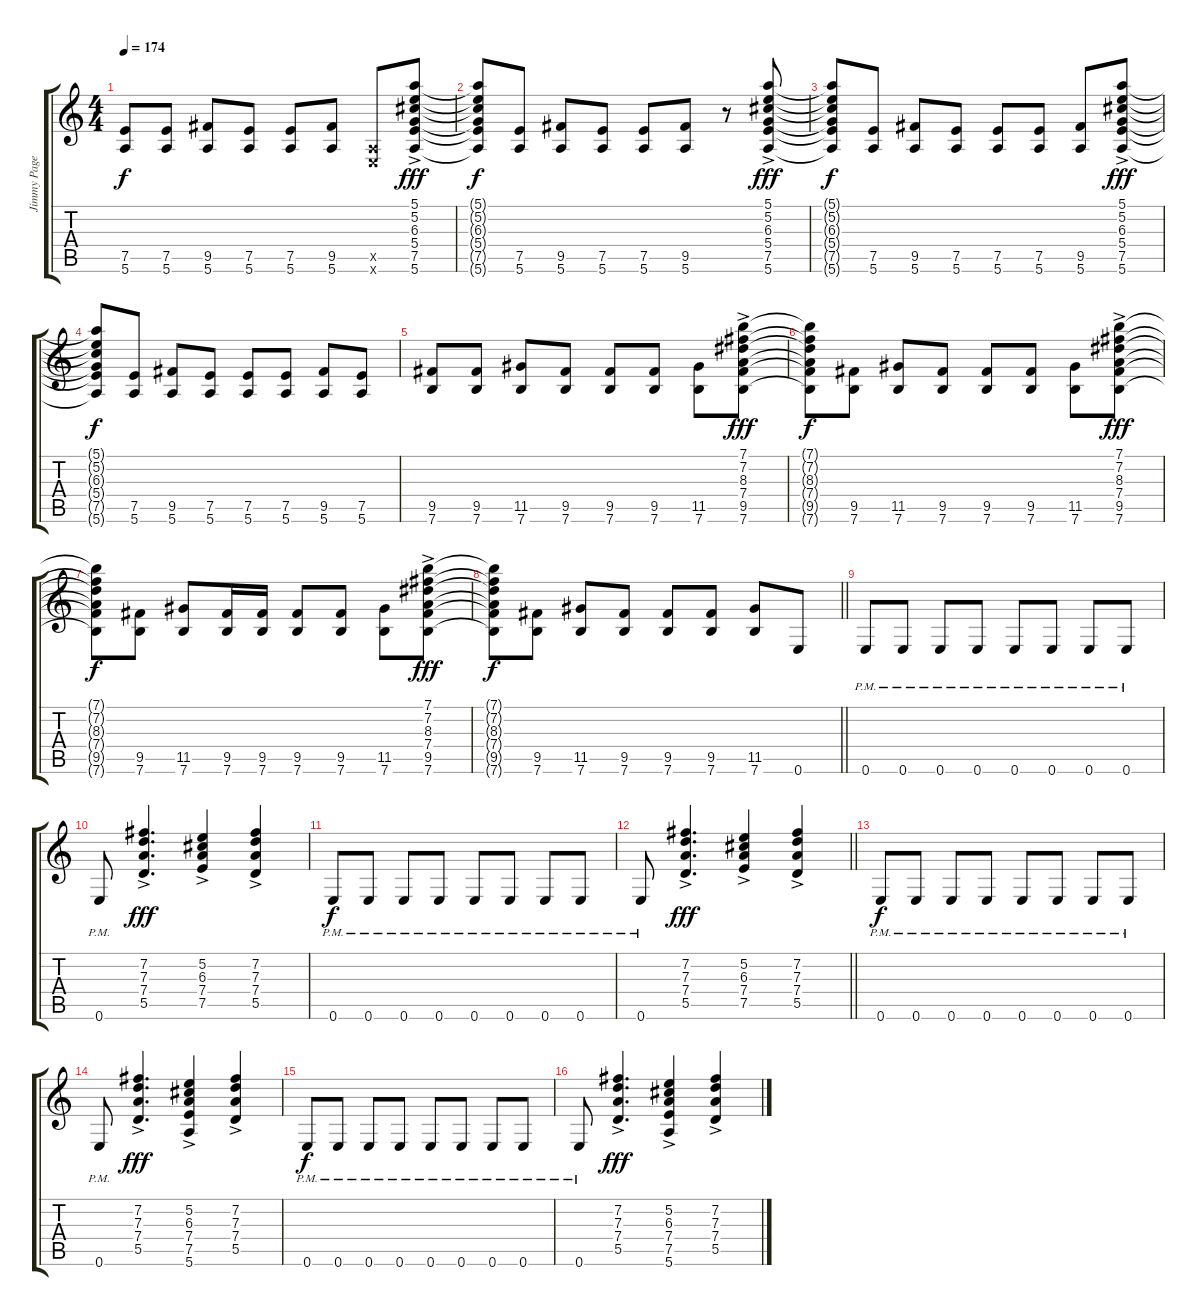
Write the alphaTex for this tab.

\track ("Jimmy Page - Guitar" "Jimmy Page") {instrument overdrivenguitar}
\staff {score tabs}
\tuning (E4 B3 G3 D3 A2 E2) {hide}
\ts (4 4)
\tempo 174
\clef g2
\ks c
(7.5 5.6).8{dy f} (7.5 5.6).8 (9.5 5.6).8 (7.5 5.6).8 (7.5 5.6).8 (9.5 5.6).8 (0.5{x} 0.6{x}).8 (5.1{ac} 5.2{ac} 6.3{ac} 5.4{ac} 7.5{ac} 5.6{ac}).8{dy fff} |
(5.1{t} 5.2{t} 6.3{t} 5.4{t} 7.5{t} 5.6{t}).8{dy f} (7.5 5.6).8 (9.5 5.6).8 (7.5 5.6).8 (7.5 5.6).8 (9.5 5.6).8 r.8 (5.1{ac} 5.2{ac} 6.3{ac} 5.4{ac} 7.5{ac} 5.6{ac}).8{dy fff} |
(5.1{t} 5.2{t} 6.3{t} 5.4{t} 7.5{t} 5.6{t}).8{dy f} (7.5 5.6).8 (9.5 5.6).8 (7.5 5.6).8 (7.5 5.6).8 (7.5 5.6).8 (9.5 5.6).8 (5.1{ac} 5.2{ac} 6.3{ac} 5.4{ac} 7.5{ac} 5.6{ac}).8{dy fff} |
(5.1{t} 5.2{t} 6.3{t} 5.4{t} 7.5{t} 5.6{t}).8{dy f} (7.5 5.6).8 (9.5 5.6).8 (7.5 5.6).8 (7.5 5.6).8 (7.5 5.6).8 (9.5 5.6).8 (7.5 5.6).8 |
(9.5 7.6).8 (9.5 7.6).8 (11.5 7.6).8 (9.5 7.6).8 (9.5 7.6).8 (9.5 7.6).8 (11.5 7.6).8 (7.1{ac} 7.2{ac} 8.3{ac} 7.4{ac} 9.5{ac} 7.6{ac}).8{dy fff} |
(7.1{t} 7.2{t} 8.3{t} 7.4{t} 9.5{t} 7.6{t}).8{dy f} (9.5 7.6).8 (11.5 7.6).8 (9.5 7.6).8 (9.5 7.6).8 (9.5 7.6).8 (11.5 7.6).8 (7.1{ac} 7.2{ac} 8.3{ac} 7.4{ac} 9.5{ac} 7.6{ac}).8{dy fff} |
(7.1{t} 7.2{t} 8.3{t} 7.4{t} 9.5{t} 7.6{t}).8{dy f} (9.5 7.6).8 (11.5 7.6).8 (9.5 7.6).16 (9.5 7.6).16 (9.5 7.6).8 (9.5 7.6).8 (11.5 7.6).8 (7.1{ac} 7.2{ac} 8.3{ac} 7.4{ac} 9.5{ac} 7.6{ac}).8{dy fff} |
\barLineRight lightlight
(7.1{t} 7.2{t} 8.3{t} 7.4{t} 9.5{t} 7.6{t}).8{dy f} (9.5 7.6).8 (11.5 7.6).8 (9.5 7.6).8 (9.5 7.6).8 (9.5 7.6).8 (11.5 7.6).8 0.6.8 |
0.6{pm}.8{volume 14} 0.6{pm}.8 0.6{pm}.8 0.6{pm}.8 0.6{pm}.8 0.6{pm}.8 0.6{pm}.8 0.6{pm}.8 |
0.6{pm}.8 (7.2{ac} 7.3{ac} 7.4{ac} 5.5{ac}).4{d dy fff} (5.2{ac} 6.3{ac} 7.4{ac} 7.5{ac}).4 (7.2{ac} 7.3{ac} 7.4{ac} 5.5{ac}).4 |
0.6{pm}.8{dy f} 0.6{pm}.8 0.6{pm}.8 0.6{pm}.8 0.6{pm}.8 0.6{pm}.8 0.6{pm}.8 0.6{pm}.8 |
\barLineRight lightlight
0.6{pm}.8 (7.2{ac} 7.3{ac} 7.4{ac} 5.5{ac}).4{d dy fff} (5.2{ac} 6.3{ac} 7.4{ac} 7.5{ac}).4 (7.2{ac} 7.3{ac} 7.4{ac} 5.5{ac}).4 |
0.6{pm}.8{dy f} 0.6{pm}.8 0.6{pm}.8 0.6{pm}.8 0.6{pm}.8 0.6{pm}.8 0.6{pm}.8 0.6{pm}.8 |
0.6{pm}.8 (7.2{ac} 7.3{ac} 7.4{ac} 5.5{ac}).4{d dy fff} (5.2{ac} 6.3{ac} 7.4{ac} 7.5{ac} 5.6{ac}).4 (7.2{ac} 7.3{ac} 7.4{ac} 5.5{ac}).4 |
0.6{pm}.8{dy f} 0.6{pm}.8 0.6{pm}.8 0.6{pm}.8 0.6{pm}.8 0.6{pm}.8 0.6{pm}.8 0.6{pm}.8 |
0.6{pm}.8 (7.2{ac} 7.3{ac} 7.4{ac} 5.5{ac}).4{d dy fff} (5.2{ac} 6.3{ac} 7.4{ac} 7.5{ac} 5.6{ac}).4 (7.2{ac} 7.3{ac} 7.4{ac} 5.5{ac}).4
